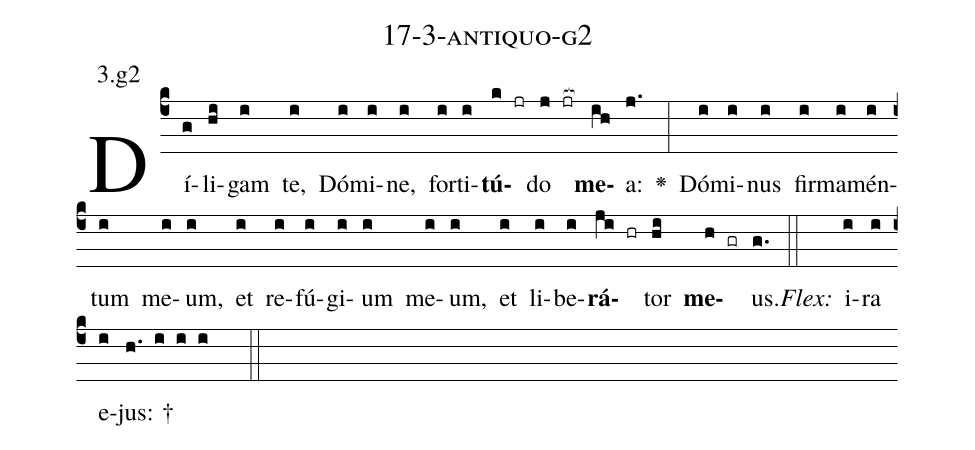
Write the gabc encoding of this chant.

name: 17-3-antiquo-g2;
annotation: 3.g2;
%%
(c4)Dí(g)li(hi)gam(i) te,(i) Dó(i)mi(i)ne,(i) for(i)ti(i)<b>tú</b>(k jr)do(j jr[ocb:1{]) <b>me</b>(ih[ocb:0}])a:(j.) <v>\greheightstar</v>(:) Dó(i)mi(i)nus(i) fir(i)ma(i)mén(i)tum(i) me(i)um,(i) et(i) re(i)fú(i)gi(i)um(i) me(i)um,(i) et(i) li(i)be(i)<b>rá</b>(ji hr)tor(hi) <b>me</b>(h gr)us.(g.) (::)
<i>Flex:</i>()  i(i)ra(i) e(i)jus: †(h. i i i  ::)

%E(i) u(i) o(ji) u(hi) a(h) e.(g.) (::)
